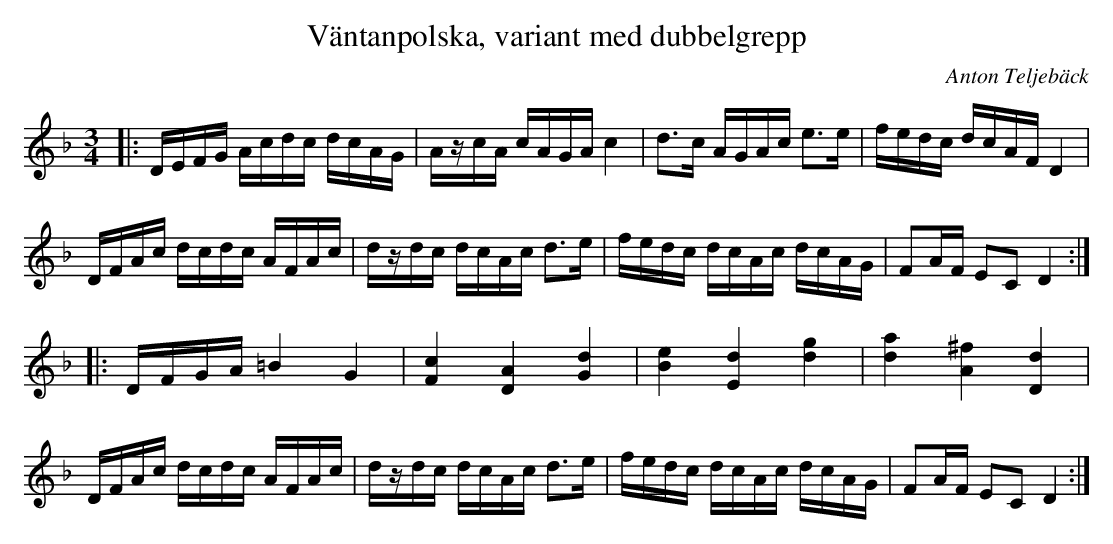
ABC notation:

X:1
T:Väntanpolska, variant med dubbelgrepp
C:Anton Teljebäck
M:3/4
L:1/16
K:Dm
|:DEFG Acdc dcAG | AzcA cAGA c4 | d3c AGAc e3e | fedc dcAF D4 |
 DFAc dcdc AFAc | dzdc dcAc d3e | fedc dcAc dcAG |F2AF  E2C2 D4 :|
|:DFGA =B4 G4 | [Fc]4 [DA]4 [Gd]4 | [Be]4 [Ed]4 [dg]4 | [da]4 [A^f]4 [Dd]4 |
 DFAc dcdc AFAc | dzdc dcAc d3e | fedc dcAc dcAG |F2AF  E2C2 D4 :|
